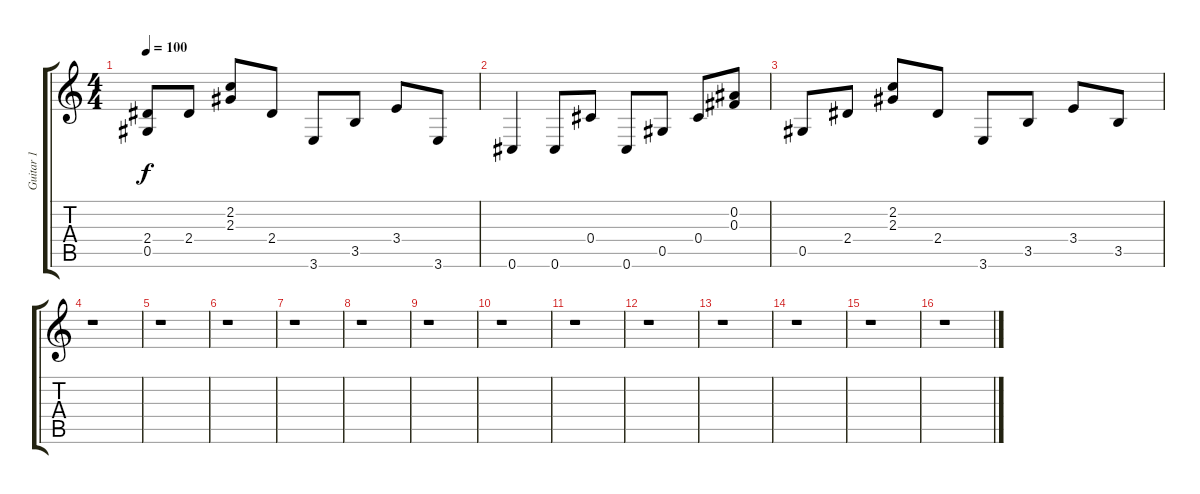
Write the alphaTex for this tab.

\track ("Guitar 1" "Guitar 1") {instrument electricguitarclean}
\staff {score tabs}
\tuning (Eb4 Bb3 Gb3 Db3 Ab2 Db2) {hide}
\ts (4 4)
\tempo 100
\clef g2
\ks c
(2.4 0.5).8{dy f} 2.4.8 (2.2 2.3).8 2.4.8 3.6.8 3.5.8 3.4.8 3.6.8 |
0.6.4 0.6.8 0.4.8 0.6.8 0.5.8 0.4.8 (0.2 0.3).8 |
0.5.8 2.4.8 (2.2 2.3).8 2.4.8 3.6.8 3.5.8 3.4.8 3.5.8 |
r.1 |
r.1 |
r.1 |
r.1 |
r.1 |
r.1 |
r.1 |
r.1 |
r.1 |
r.1 |
r.1 |
r.1 |
r.1
